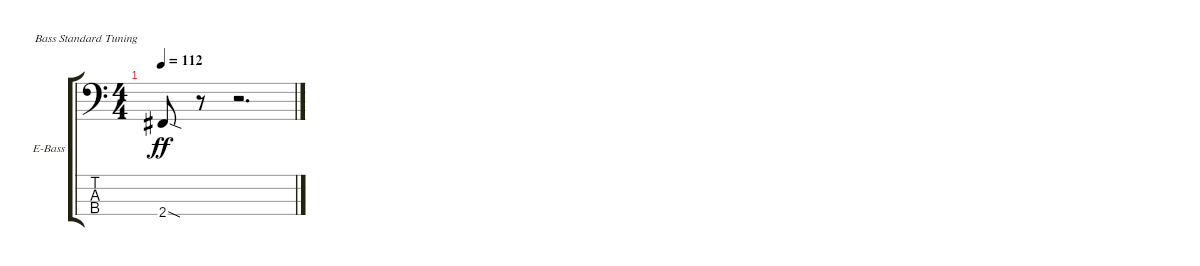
\defaultSystemsLayout 4
\bracketExtendMode groupsimilarinstruments
\firstSystemTrackNameOrientation horizontal
\otherSystemsTrackNameOrientation horizontal
\track ("O`Malley" "E-Bass") {instrument electricbassfinger}
\staff {score tabs}
\tuning (G2 D2 A1 E1)
\ts (4 4)
\tempo 112
\clef f4
\ks c
2.4{sod}.8{dy ff} r.8 r.2{d}
